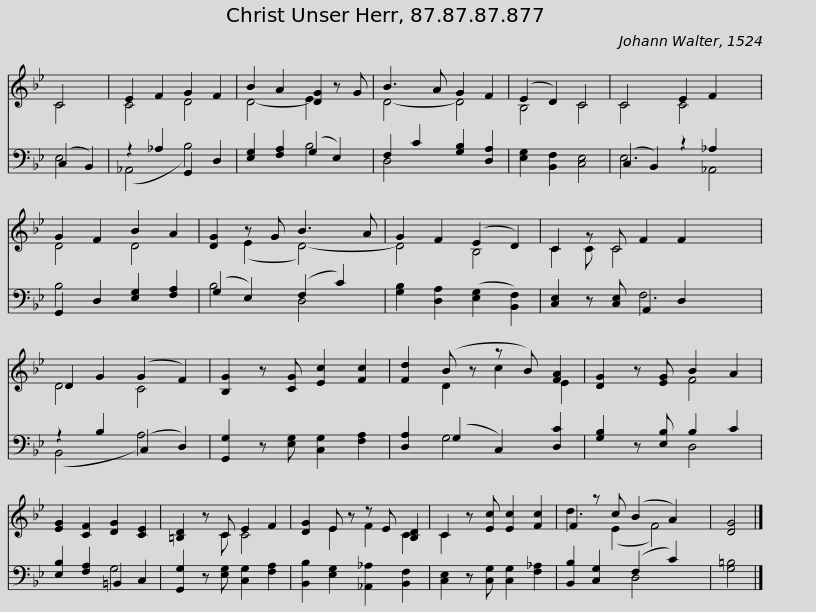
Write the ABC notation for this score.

X:1
%%score ( 1 2 ) ( 3 4 )
L:1/8
M:none
I:linebreak $
K:Bb
V:1 treble
V:2 treble
V:3 bass
V:4 bass
V:1
 C4 | E2 F2 G2 F2 | B2 A2 [DG]2 z G | B3 A G2 F2 | (E2 D2) C4 | %5
 C4 E2 F2 x2 |$ G2 F2 B2 A2 | [DG]2 z G B3 A | G2 F2 (E2 D2) | C2 z C F2 F2 x2 | %10
 D2 G2 (G2 F2) |$ [B,G]2 z [CG] [Ec]2 [Fc]2 | [Fd]2 (B z z B) [FA]2 | [DG]2 z [EG] B2 A2 | [EG]2 [CF]2 [DG]2 [CE]2 | %15
 [=B,D]2 z C E2 F2 |$ [DG]2 E z z E [B,D]2 | C2 z [Ec] [Ec]2 [Fc]2 | F2 z c (B2 A2) x | [DG]4 |] %20
V:2
 C4 | C4 D4 | D4- E2 x2 | D4- D4 | B,4 C4 | %5
 C4 C4 x2 |$ D4 D4- | x2 (E2 D4-) | D4 B,4 | C2 C C4 x3 | %10
 D4 C4 |$ x8 | x2 D2 c2 E2 | x4 F4 | x8 | %15
 x3 C C4 |$ x2 E2 F2 C2 | C2 x6 | d3 (E2 F4) | x4 |] %20
V:3
 (C,2 B,,2) | z2 _A,2 G,,2 D,2 | [E,G,]2 [F,A,]2 (G,2 E,2) | F,2 C2 [G,B,]2 [D,A,]2 | [E,G,]2 [B,,F,]2 [C,E,]4 | %5
 (C,2 B,,2) z2 _A,2 x2 |$ G,,2 D,2 [E,G,]2 [F,A,]2 | (G,2 E,2) (F,2 C2) | [G,B,]2 [D,A,]2 ([E,G,]2 [B,,F,]2) | [C,E,]2 z [C,E,] A,,2 D,2 x2 | %10
 z2 B,2 (C,2 D,2) |$ [G,,G,]2 z [E,G,] [C,G,]2 [F,A,]2 | [D,A,]2 (G,2 C,2) [D,C]2 | [G,B,]2 z [E,B,] B,2 C2 | [E,B,]2 [F,A,]2 =B,,2 C,2 | %15
 [G,,G,]2 z [E,G,] [C,G,]2 [F,A,]2 |$ [B,,B,]2 [E,G,]2 [_A,,_A,]2 [B,,F,]2 | [C,E,]2 z [C,G,] [C,G,]2 [F,_A,]2 | [B,,B,]2 [C,G,]2 (F,2 C2) x | [G,=B,]4 |] %20
V:4
 E,4 | (_A,,4 B,4) | x4 B,4 | D,4 x4 | x8 | %5
 E,6 _A,,4 |$ B,4 x4 | B,4 D,4 | x8 | x4 F,6 | %10
 (B,,4 A,4) |$ x8 | x2 G,4 x2 | x4 D,4 | x4 G,4- | %15
 x8 |$ x8 | x8 | x4 D,4 x | x4 |] %20
